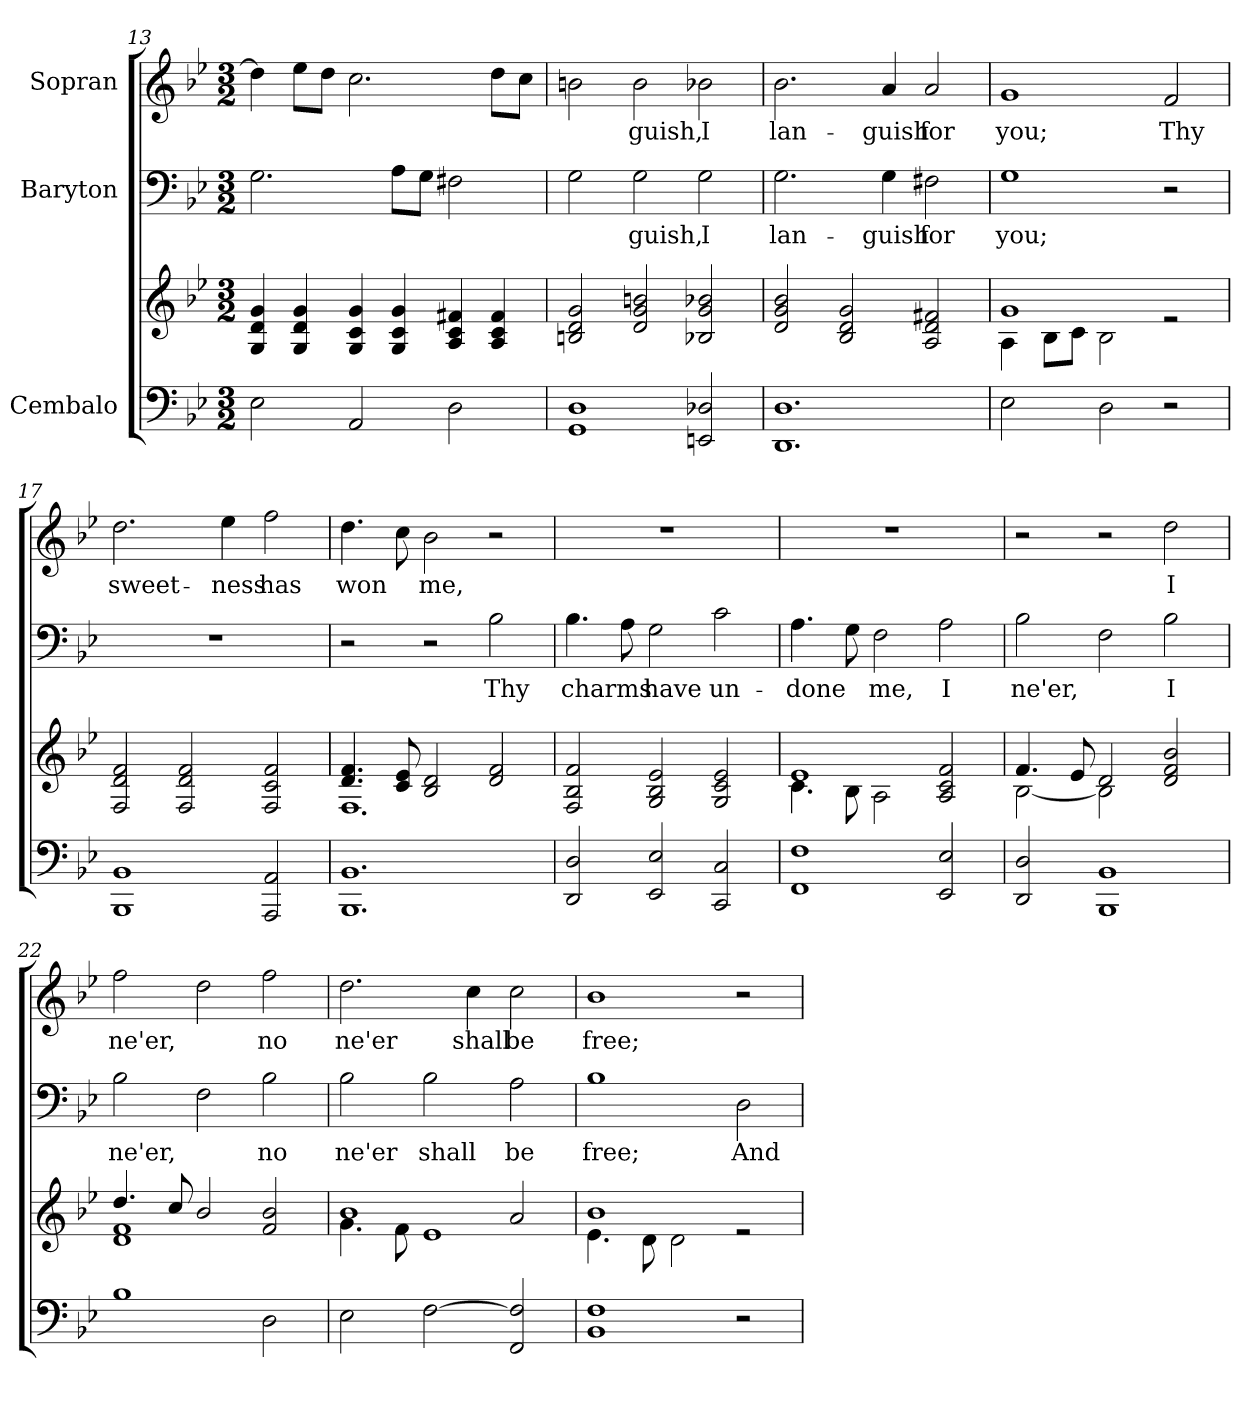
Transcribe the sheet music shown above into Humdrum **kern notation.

**kern	**kern	**kern	**text	**kern	**text
*part3	*part3	*part2	*part2	*part1	*part1
*staff4	*staff3	*staff2	*staff2	*staff1	*staff1
*I"Cembalo	*	*I"Baryton	*	*I"Sopran	*
*clefF4	*clefG2	*clefF4	*	*clefG2	*
*k[b-e-]	*k[b-e-]	*k[b-e-]	*	*k[b-e-]	*
*M3/2	*M3/2	*M3/2	*	*M3/2	*
=13	=13	=13	=13	=13	=13
2E-\	4G/ 4d/ 4g/	2.G\	.	4dd\]	.
.	4G/ 4d/ 4g/	.	.	8ee-\L	.
.	.	.	.	8dd\J	.
2AA/	4G/ 4c/ 4g/	.	.	2.cc\	.
.	4G/ 4c/ 4g/	8A\L	.	.	.
.	.	8G\J	.	.	.
2D\	4A/ 4c/ 4f#X/	2F#X\	.	.	.
.	4A/ 4c/ 4f#/	.	.	8dd\L	.
.	.	.	.	8cc\J	.
=14	=14	=14	=14	=14	=14
1GG 1D	2Bn/ 2d/ 2g/	2G\	.	2bn\	.
!	!	!	!LO:LY:b	!	!LO:LY:b
.	2d/ 2g/ 2bn/	2G\	-guish,	2b\	-guish,
!	!	!	!LO:LY:b	!	!LO:LY:b
2EEn/ 2D-X/	2B-X/ 2g/ 2b-X/	2G\	I	2b-X\	I
=15	=15	=15	=15	=15	=15
!	!	!	!LO:LY:b	!	!LO:LY:b
1.DD 1.D	2d/ 2g/ 2b-/	2.G\	lan-	2.b-\	lan-
.	2B-/ 2d/ 2g/	.	.	.	.
!	!	!	!LO:LY:b	!	!LO:LY:b
.	.	4G\	-guish	4a/	-guish
!	!	!	!LO:LY:b	!	!LO:LY:b
.	2A/ 2d/ 2f#X/	2F#X\	for	2a/	for
=16	=16	=16	=16	=16	=16
*	*^	*	*	*	*
!	!	!	!	!LO:LY:b	!	!LO:LY:b
2E-\	1g	4A\	1G	you;	1g	you;
.	.	8B-\L	.	.	.	.
.	.	8c\J	.	.	.	.
2D\	.	2B-\	.	.	.	.
!	!	!	!	!	!	!LO:LY:b
2r	2re	2ryy	2r	.	2f/	Thy
!!LO:LB:g=z
=17	=17	=17	=17	=17	=17	=17
!	!	!	!	!	!	!LO:LY:b
*	*v	*v	*	*	*	*
1BBB- 1BB-	2F/ 2d/ 2f/	1.r	.	2.dd\	sweet-
.	2F/ 2d/ 2f/	.	.	.	.
!	!	!	!	!	!LO:LY:b
.	.	.	.	4ee-\	-ness
!	!	!	!	!	!LO:LY:b
2AAA/ 2AA/	2F/ 2c/ 2f/	.	.	2ff\	has
=18	=18	=18	=18	=18	=18
*	*^	*	*	*	*
!	!	!	!	!	!	!LO:LY:b
1.BBB- 1.BB-	4.d/ 4.f/	1.F	2r	.	4.dd\	won
.	8c/ 8e-/	.	.	.	8cc\	.
!	!	!	!	!	!	!LO:LY:b
.	2B-/ 2d/	.	2r	.	2b-\	me,
!	!	!	!	!LO:LY:b	!	!
.	2d/ 2f/	.	2B-\	Thy	2r	.
*	*v	*v	*	*	*	*
=19	=19	=19	=19	=19	=19
!	!	!	!LO:LY:b	!	!
2DD/ 2D/	2F/ 2B-/ 2f/	4.B-\	charms	1.r	.
.	.	8A\	.	.	.
!	!	!	!LO:LY:b	!	!
2EE-/ 2E-/	2G/ 2B-/ 2e-/	2G\	have	.	.
!	!	!	!LO:LY:b	!	!
2CC/ 2C/	2G/ 2c/ 2e-/	2c\	un-	.	.
=20	=20	=20	=20	=20	=20
*	*^	*	*	*	*
!	!	!	!	!LO:LY:b	!	!
1FF 1F	1e-	4.c\	4.A\	-done	1.r	.
.	.	8B-\	8G\	.	.	.
!	!	!	!	!LO:LY:b	!	!
.	.	2A\	2F\	me,	.	.
!	!	!	!	!LO:LY:b	!	!
2EE-/ 2E-/	2A/ 2c/ 2f/	2ryy	2A\	I	.	.
=21	=21	=21	=21	=21	=21	=21
!	!	!	!	!LO:LY:b	!	!
2DD/ 2D/	4.f/	[2B-\	2B-\	ne'er,	2r	.
.	8e-/	.	.	.	.	.
1BBB- 1BB-	2d/	2B-\]	2F\	.	2r	.
!	!	!	!	!LO:LY:b	!	!LO:LY:b
.	2d/ 2f/ 2b-/	2ryy	2B-\	I	2dd\	I
!!LO:LB:g=z
=22	=22	=22	=22	=22	=22	=22
!	!	!	!	!LO:LY:b	!	!LO:LY:b
1B-	4.dd/	1d 1f	2B-\	ne'er,	2ff\	ne'er,
.	8cc/	.	.	.	.	.
.	2b-/	.	2F\	.	2dd\	.
!	!	!	!	!LO:LY:b	!	!LO:LY:b
2D\	2f/ 2b-/	2ryy	2B-\	no	2ff\	no
=23	=23	=23	=23	=23	=23	=23
!	!	!	!	!LO:LY:b	!	!LO:LY:b
2E-\	1b-	4.g\	2B-\	ne'er	2.dd\	ne'er
.	.	8f\	.	.	.	.
!	!	!	!	!LO:LY:b	!	!
[2F\	.	1e-	2B-\	shall	.	.
!	!	!	!	!	!	!LO:LY:b
.	.	.	.	.	4cc\	shall
!	!	!	!	!LO:LY:b	!	!LO:LY:b
2FF/ 2F/]	2a/	.	2A\	be	2cc\	be
=24	=24	=24	=24	=24	=24	=24
!	!	!	!	!LO:LY:b	!	!LO:LY:b
1BB- 1F	1b-	4.e-\	1B-	free;	1b-	free;
.	.	8d\	.	.	.	.
.	.	2d\	.	.	.	.
!	!	!	!	!LO:LY:b	!	!
2r	2re	2ryy	2D\	And	2r	.
*	*v	*v	*	*	*	*
=	=	=	=	=	=
*-	*-	*-	*-	*-	*-
